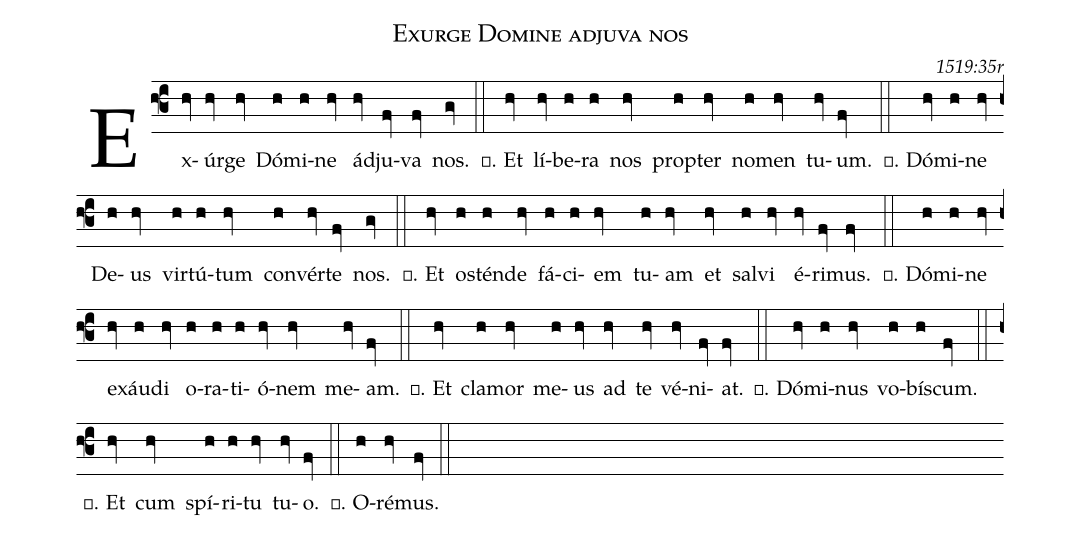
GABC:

name: Exurge Domine adjuva nos;
commentary: 1519:35r;
%%
(f3) Ex(hv)úr(hv)ge(hv) Dó(h)mi(h)ne(hv) ád(hv)ju(fv)va(fv) nos.(gv) (::)
<sp>℟.</sp> Et(hv) lí(hv)be(h)ra(h) nos(hv) prop(h)ter(hv) no(h)men(hv) tu(hv)um.(fv) (::)
<sp>℣.</sp> Dó(hv)mi(h)ne(hv) De(h)us(hv) vir(h)tú(h)tum(hv) con(h)vér(hv)te(fv) nos.(gv) (::)
<sp>℟.</sp> Et(hv) os(h)tén(h)de(hv) fá(h)ci(h)em(hv) tu(h)am(hv) et(hv) sal(h)vi(hv) é(hv)ri(fv)mus.(fv) (::)
<sp>℣.</sp> Dó(h)mi(h)ne(hv) ex(hv)áu(h)di(hv) o(h)ra(h)ti(h)ó(hv)nem(hv) me(hv)am.(fv) (::)
<sp>℟.</sp> Et(hv) cla(h)mor(hv) me(h)us(hv) ad(hv) te(hv) vé(hv)ni(fv)at.(fv) (::)
<sp>℣.</sp> Dó(hv)mi(h)nus(hv) vo(h)bís(h)cum.(fv) (::)
<sp>℟.</sp> Et(hv) cum(hv) spí(h)ri(h)tu(hv) tu(hv)o.(fv) (::)
<sp>℣.</sp> O(h)ré(hv)mus.(fv) (::)
